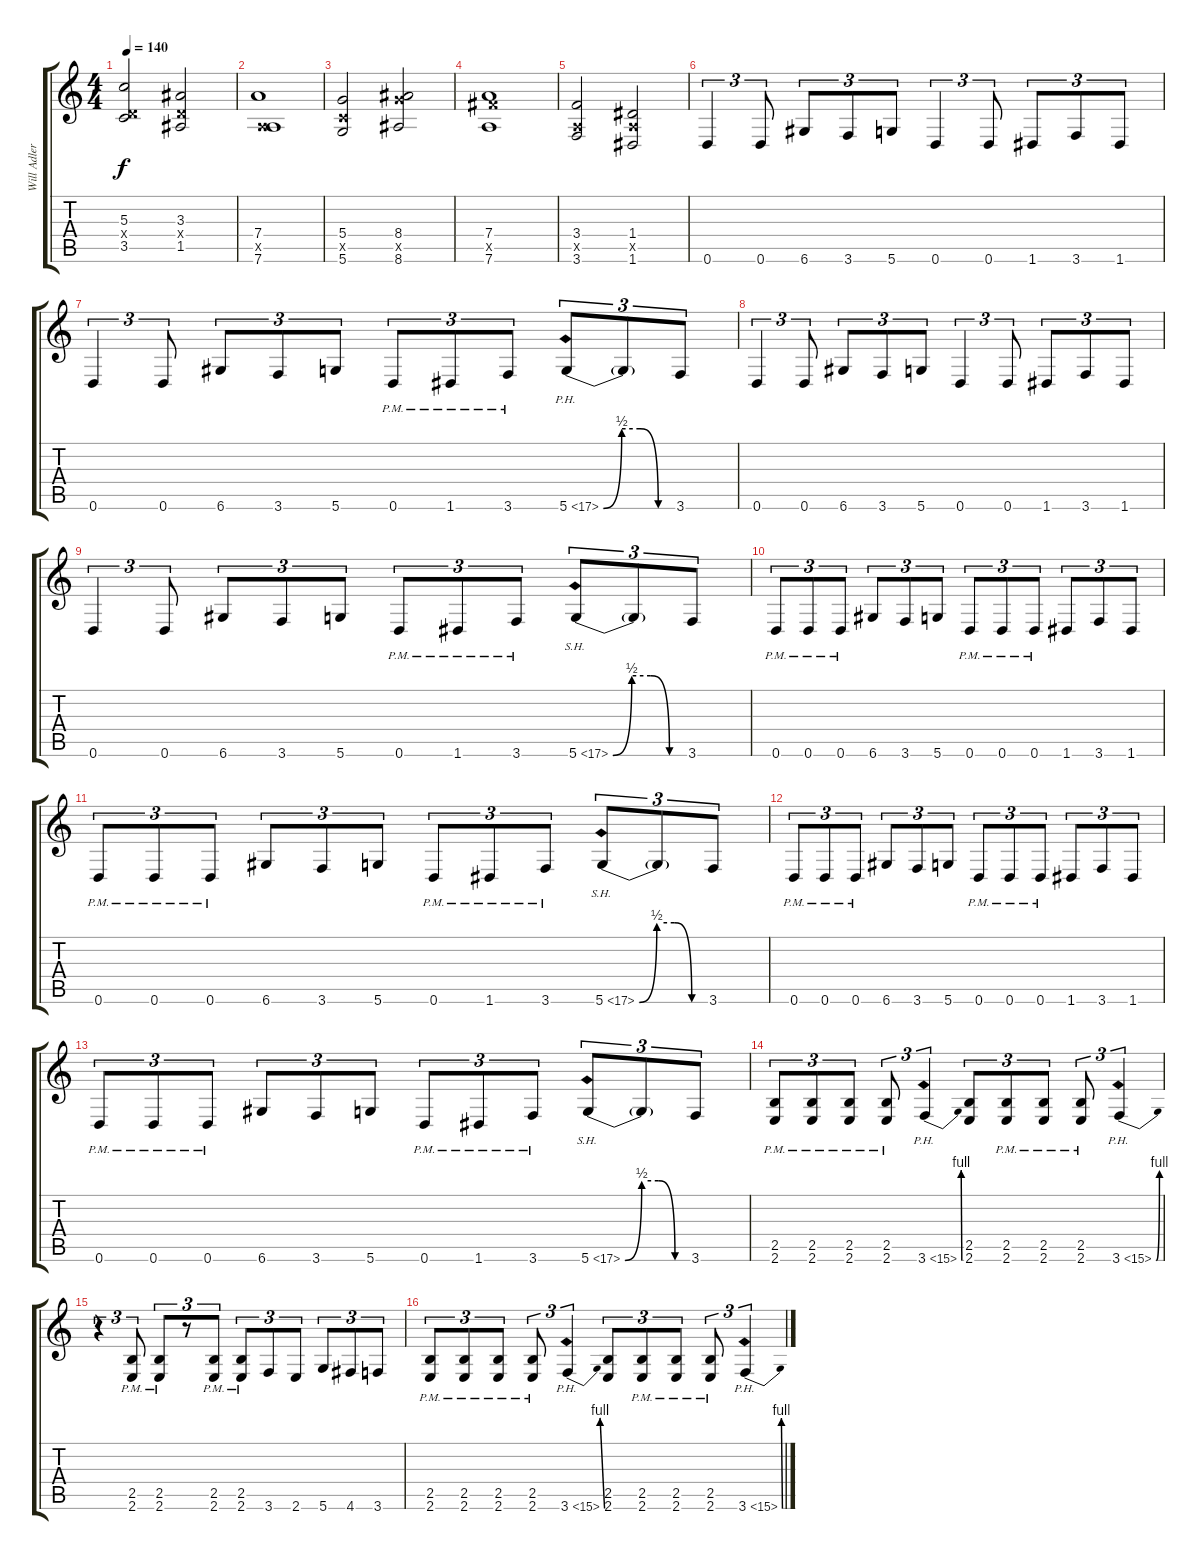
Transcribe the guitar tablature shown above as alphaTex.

\track ("Will Adler" "Will Adler") {instrument distortionguitar}
\staff {score tabs}
\tuning (E4 B3 G3 D3 A2 D2) {hide}
\ts (4 4)
\tempo 140
\clef g2
\ks c
(5.3 0.4{x} 3.5).2{dy f} (3.3 0.4{x} 1.5).2 |
(7.4 0.5{x} 7.6).1 |
(5.4 3.5{x} 5.6).2 (8.4 10.5{x} 8.6).2 |
(7.4 9.5{x} 7.6).1 |
(3.4 0.5{x} 3.6).2 (1.4 0.5{x} 1.6).2 |
0.6.4{tu (3 2)} 0.6.8{tu (3 2)} 6.6.8{tu (3 2)} 3.6.8{tu (3 2)} 5.6.8{tu (3 2)} 0.6.4{tu (3 2)} 0.6.8{tu (3 2)} 1.6.8{tu (3 2)} 3.6.8{tu (3 2)} 1.6.8{tu (3 2)} |
0.6.4{tu (3 2)} 0.6.8{tu (3 2)} 6.6.8{tu (3 2)} 3.6.8{tu (3 2)} 5.6.8{tu (3 2)} 0.6{pm}.8{tu (3 2)} 1.6{pm}.8{tu (3 2)} 3.6{pm}.8{tu (3 2)} 5.6{be (custom 0 0 15 2 30 2 45 0 60 0) ph 12}.8{tu (3 2)} 5.6{t}.8{tu (3 2)} 3.6.8{tu (3 2)} |
0.6.4{tu (3 2)} 0.6.8{tu (3 2)} 6.6.8{tu (3 2)} 3.6.8{tu (3 2)} 5.6.8{tu (3 2)} 0.6.4{tu (3 2)} 0.6.8{tu (3 2)} 1.6.8{tu (3 2)} 3.6.8{tu (3 2)} 1.6.8{tu (3 2)} |
0.6.4{tu (3 2)} 0.6.8{tu (3 2)} 6.6.8{tu (3 2)} 3.6.8{tu (3 2)} 5.6.8{tu (3 2)} 0.6{pm}.8{tu (3 2)} 1.6{pm}.8{tu (3 2)} 3.6{pm}.8{tu (3 2)} 5.6{be (custom 0 0 15 2 30 2 45 0 60 0) sh 12}.8{tu (3 2)} 5.6{t}.8{tu (3 2)} 3.6.8{tu (3 2)} |
0.6{pm}.8{tu (3 2)} 0.6{pm}.8{tu (3 2)} 0.6{pm}.8{tu (3 2)} 6.6.8{tu (3 2)} 3.6.8{tu (3 2)} 5.6.8{tu (3 2)} 0.6{pm}.8{tu (3 2)} 0.6{pm}.8{tu (3 2)} 0.6{pm}.8{tu (3 2)} 1.6.8{tu (3 2)} 3.6.8{tu (3 2)} 1.6.8{tu (3 2)} |
0.6{pm}.8{tu (3 2)} 0.6{pm}.8{tu (3 2)} 0.6{pm}.8{tu (3 2)} 6.6.8{tu (3 2)} 3.6.8{tu (3 2)} 5.6.8{tu (3 2)} 0.6{pm}.8{tu (3 2)} 1.6{pm}.8{tu (3 2)} 3.6{pm}.8{tu (3 2)} 5.6{be (custom 0 0 15 2 30 2 45 0 60 0) sh 12}.8{tu (3 2)} 5.6{t}.8{tu (3 2)} 3.6.8{tu (3 2)} |
0.6{pm}.8{tu (3 2)} 0.6{pm}.8{tu (3 2)} 0.6{pm}.8{tu (3 2)} 6.6.8{tu (3 2)} 3.6.8{tu (3 2)} 5.6.8{tu (3 2)} 0.6{pm}.8{tu (3 2)} 0.6{pm}.8{tu (3 2)} 0.6{pm}.8{tu (3 2)} 1.6.8{tu (3 2)} 3.6.8{tu (3 2)} 1.6.8{tu (3 2)} |
0.6{pm}.8{tu (3 2)} 0.6{pm}.8{tu (3 2)} 0.6{pm}.8{tu (3 2)} 6.6.8{tu (3 2)} 3.6.8{tu (3 2)} 5.6.8{tu (3 2)} 0.6{pm}.8{tu (3 2)} 1.6{pm}.8{tu (3 2)} 3.6{pm}.8{tu (3 2)} 5.6{be (custom 0 0 15 2 30 2 45 0 60 0) sh 12}.8{tu (3 2)} 5.6{t}.8{tu (3 2)} 3.6.8{tu (3 2)} |
(2.5{pm} 2.6{pm}).8{tu (3 2)} (2.5{pm} 2.6{pm}).8{tu (3 2)} (2.5{pm} 2.6{pm}).8{tu (3 2)} (2.5{pm} 2.6{pm}).8{tu (3 2)} 3.6{be (bend 0 0 60 4) ph 12}.4{tu (3 2)} (2.5 2.6).8{tu (3 2)} (2.5{pm} 2.6{pm}).8{tu (3 2)} (2.5{pm} 2.6{pm}).8{tu (3 2)} (2.5{pm} 2.6{pm}).8{tu (3 2)} 3.6{be (bend 0 0 60 4) ph 12}.4{tu (3 2)} |
r.4{tu (3 2)} (2.5{pm} 2.6{pm}).8{tu (3 2)} (2.5{pm} 2.6{pm}).8{tu (3 2)} r.8{tu (3 2)} (2.5{pm} 2.6{pm}).8{tu (3 2)} (2.5{pm} 2.6{pm}).8{tu (3 2)} 3.6.8{tu (3 2)} 2.6.8{tu (3 2)} 5.6.8{tu (3 2)} 4.6.8{tu (3 2)} 3.6.8{tu (3 2)} |
(2.5{pm} 2.6{pm}).8{tu (3 2)} (2.5{pm} 2.6{pm}).8{tu (3 2)} (2.5{pm} 2.6{pm}).8{tu (3 2)} (2.5{pm} 2.6{pm}).8{tu (3 2)} 3.6{be (bend 0 0 60 4) ph 12}.4{tu (3 2)} (2.5 2.6).8{tu (3 2)} (2.5{pm} 2.6{pm}).8{tu (3 2)} (2.5{pm} 2.6{pm}).8{tu (3 2)} (2.5{pm} 2.6{pm}).8{tu (3 2)} 3.6{be (bend 0 0 60 4) ph 12}.4{tu (3 2)}
